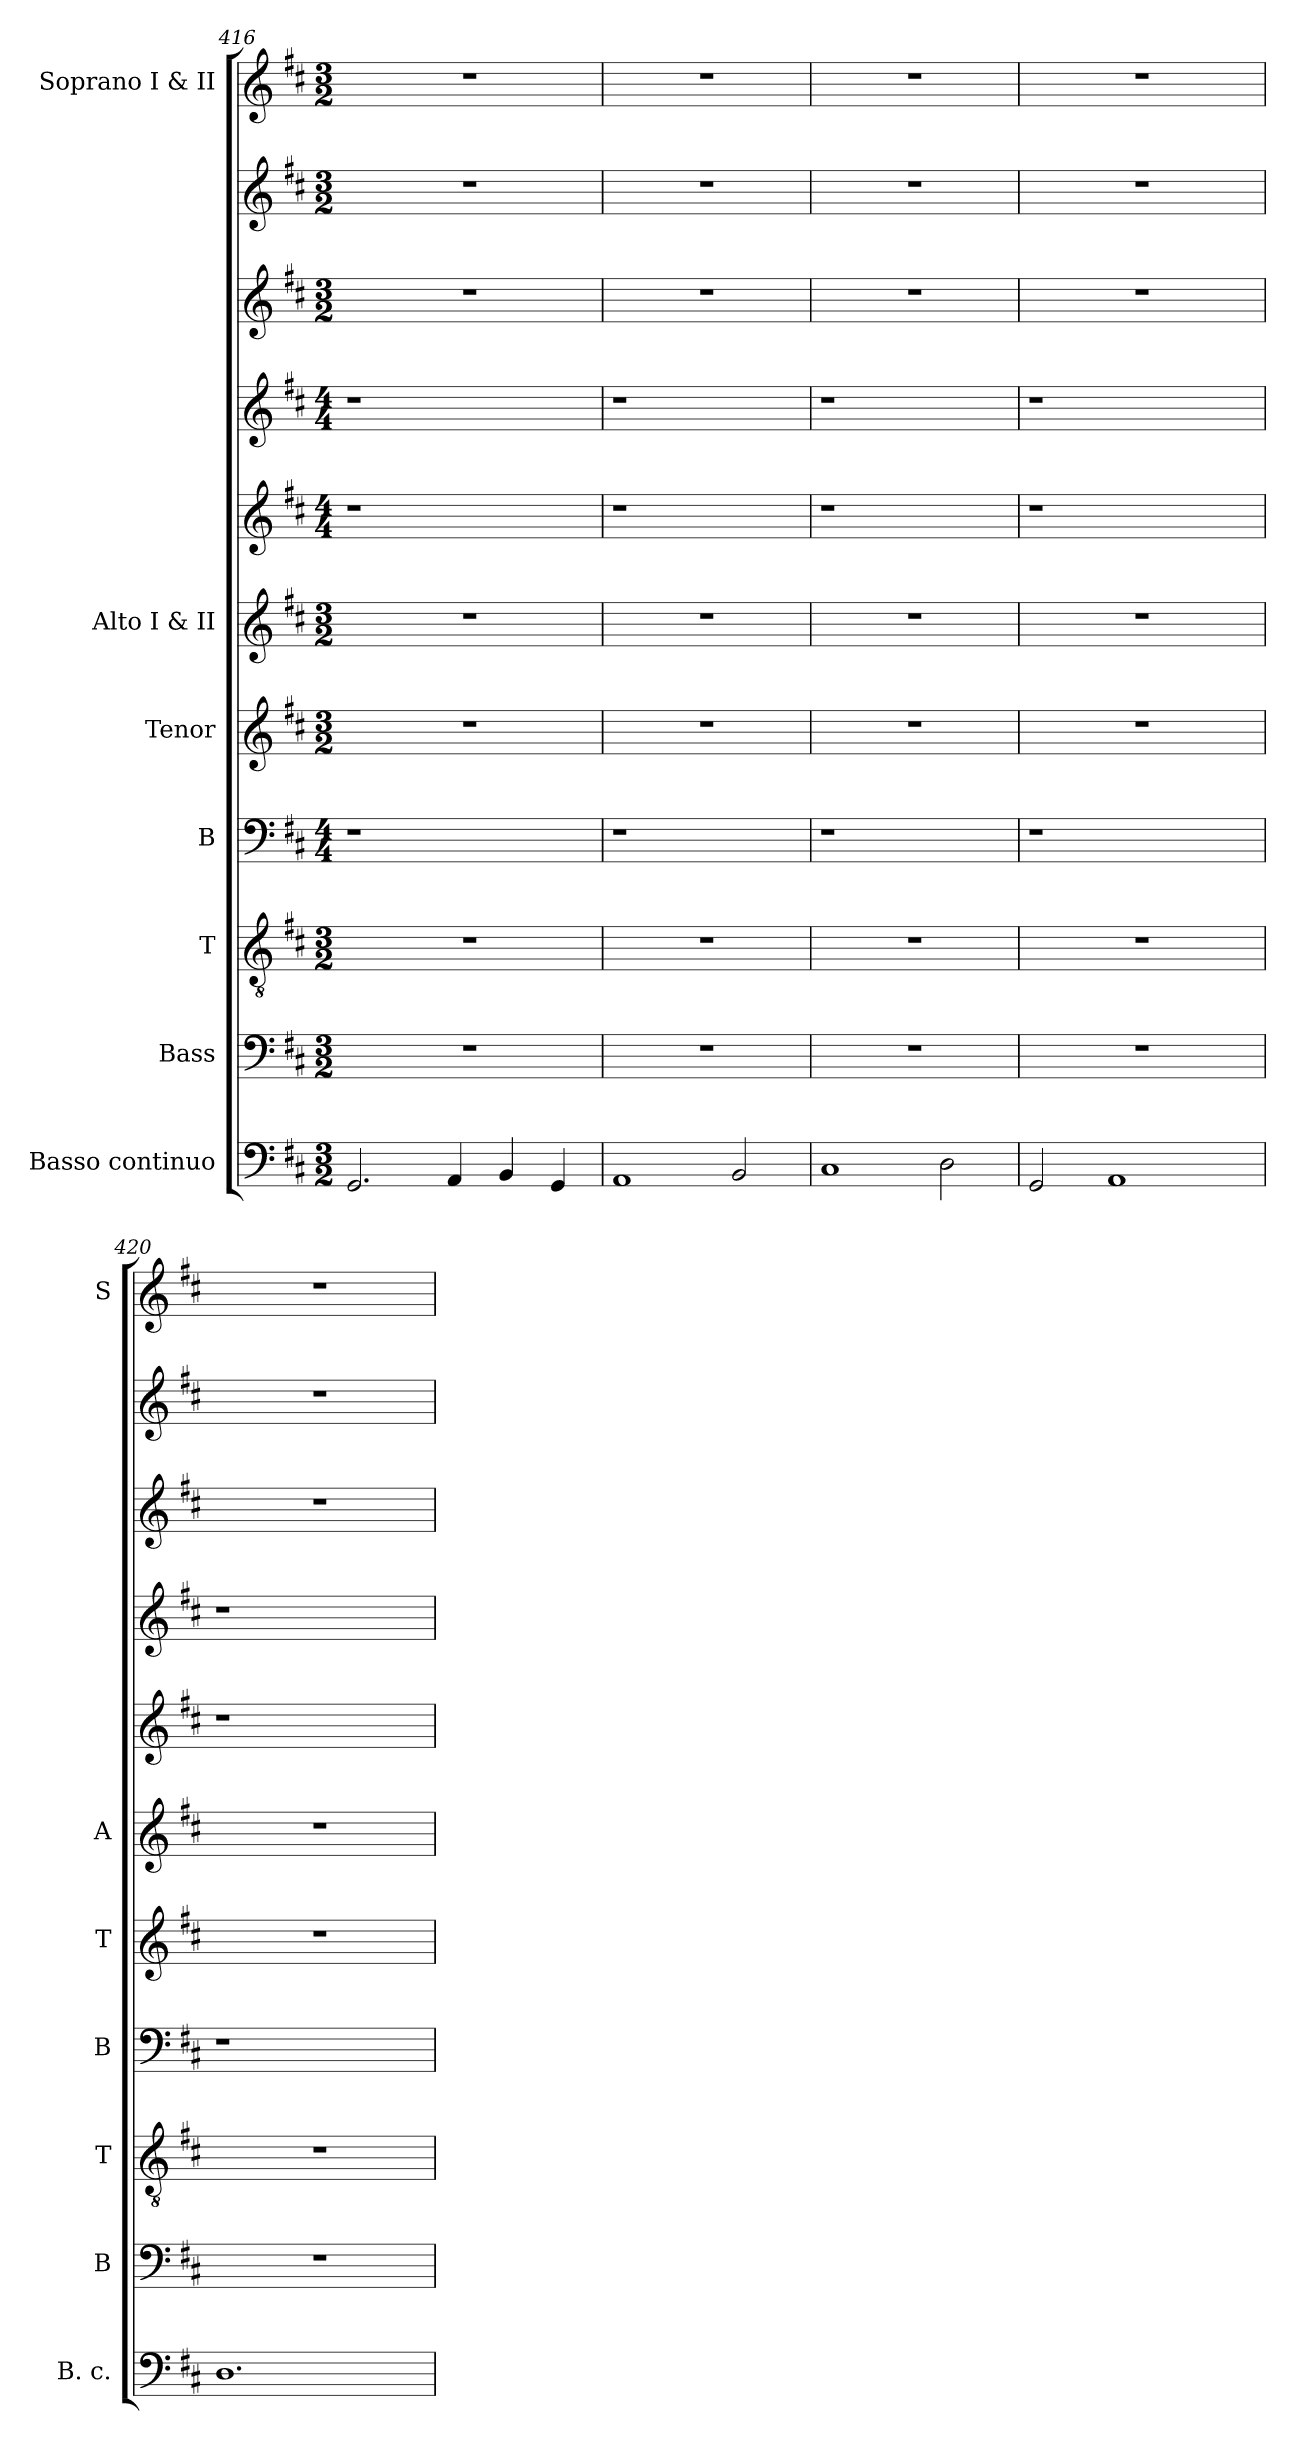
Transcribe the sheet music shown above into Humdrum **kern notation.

**kern	**kern	**kern	**kern	**kern	**kern	**kern	**kern	**kern	**kern	**kern
*part11	*part10	*part9	*part8	*part7	*part6	*part5	*part4	*part3	*part2	*part1
*staff11	*staff10	*staff9	*staff8	*staff7	*staff6	*staff5	*staff4	*staff3	*staff2	*staff1
*I"Basso continuo	*I"Bass	*I"T	*I"B	*I"Tenor	*I"Alto I & II	*	*	*	*	*I"Soprano I & II
*I'B. c.	*I'B	*I'T	*I'B	*I'T	*I'A	*	*	*	*	*I'S
*clefF4	*clefF4	*clefGv2	*clefF4	*clefG2	*clefG2	*clefG2	*clefG2	*clefG2	*clefG2	*clefG2
*ITrd7c12	*	*	*	*	*	*	*	*	*	*
*k[f#c#]	*k[f#c#]	*k[f#c#]	*k[f#c#]	*k[f#c#]	*k[f#c#]	*k[f#c#]	*k[f#c#]	*k[f#c#]	*k[f#c#]	*k[f#c#]
*D:	*D:	*D:	*D:	*D:	*D:	*D:	*D:	*D:	*D:	*D:
*M3/2	*M3/2	*M3/2	*M4/4	*M3/2	*M3/2	*M4/4	*M4/4	*M3/2	*M3/2	*M3/2
=416	=416	=416	=416	=416	=416	=416	=416	=416	=416	=416
!	!LO:N:vis=1	!LO:N:vis=1	!	!	!LO:N:vis=1	!	!	!	!	!LO:N:vis=1
2.GGG/	1.r	1.r	1r	1.r	1.r	1r	1r	1.r	1.r	1.r
4AAA/	.	.	.	.	.	.	.	.	.	.
4BBB/	.	.	2ryy	.	.	2ryy	2ryy	.	.	.
4GGG/	.	.	.	.	.	.	.	.	.	.
=417	=417	=417	=417	=417	=417	=417	=417	=417	=417	=417
!	!LO:N:vis=1	!LO:N:vis=1	!	!	!LO:N:vis=1	!	!	!	!	!LO:N:vis=1
1AAA	1.r	1.r	1r	1.r	1.r	1r	1r	1.r	1.r	1.r
2BBB/	.	.	2ryy	.	.	2ryy	2ryy	.	.	.
=418	=418	=418	=418	=418	=418	=418	=418	=418	=418	=418
!	!LO:N:vis=1	!LO:N:vis=1	!	!	!LO:N:vis=1	!	!	!	!	!LO:N:vis=1
1CC#	1.r	1.r	1r	1.r	1.r	1r	1r	1.r	1.r	1.r
2DD\	.	.	2ryy	.	.	2ryy	2ryy	.	.	.
=419	=419	=419	=419	=419	=419	=419	=419	=419	=419	=419
!	!LO:N:vis=1	!LO:N:vis=1	!	!	!LO:N:vis=1	!	!	!	!	!LO:N:vis=1
2GGG/	1.r	1.r	1r	1.r	1.r	1r	1r	1.r	1.r	1.r
1AAA	.	.	.	.	.	.	.	.	.	.
.	.	.	2ryy	.	.	2ryy	2ryy	.	.	.
=420	=420	=420	=420	=420	=420	=420	=420	=420	=420	=420
!	!LO:N:vis=1	!LO:N:vis=1	!	!	!LO:N:vis=1	!	!	!	!	!LO:N:vis=1
1.DD	1.r	1.r	1r	1.r	1.r	1r	1r	1.r	1.r	1.r
.	.	.	2ryy	.	.	2ryy	2ryy	.	.	.
=	=	=	=	=	=	=	=	=	=	=
*-	*-	*-	*-	*-	*-	*-	*-	*-	*-	*-
